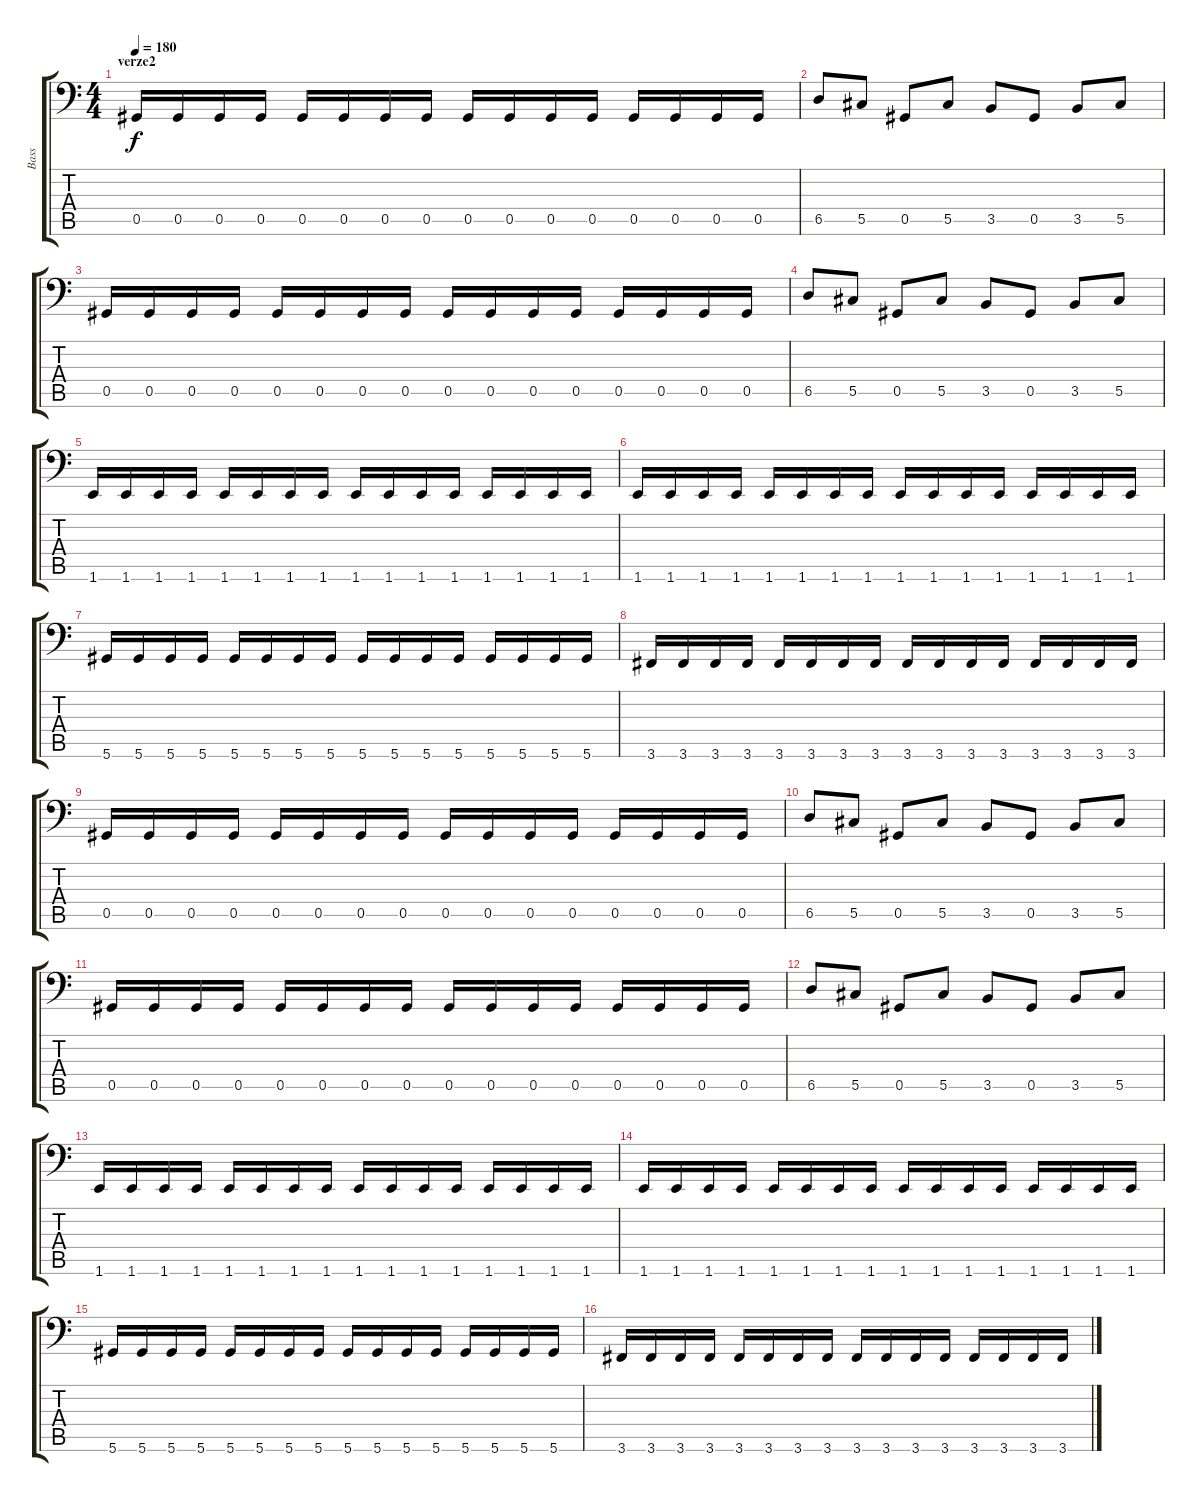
\track ("Bass" "Bass") {instrument electricbasspick}
\staff {score tabs}
\tuning (Eb3 Bb2 Gb2 Db2 Ab1 Eb1) {hide}
\ts (4 4)
\section ("" "verze2")
\tempo 180
\clef f4
\ks c
0.5.16{dy f} 0.5.16 0.5.16 0.5.16 0.5.16 0.5.16 0.5.16 0.5.16 0.5.16 0.5.16 0.5.16 0.5.16 0.5.16 0.5.16 0.5.16 0.5.16 |
6.5.8 5.5.8 0.5.8 5.5.8 3.5.8 0.5.8 3.5.8 5.5.8 |
0.5.16 0.5.16 0.5.16 0.5.16 0.5.16 0.5.16 0.5.16 0.5.16 0.5.16 0.5.16 0.5.16 0.5.16 0.5.16 0.5.16 0.5.16 0.5.16 |
6.5.8 5.5.8 0.5.8 5.5.8 3.5.8 0.5.8 3.5.8 5.5.8 |
1.6.16 1.6.16 1.6.16 1.6.16 1.6.16 1.6.16 1.6.16 1.6.16 1.6.16 1.6.16 1.6.16 1.6.16 1.6.16 1.6.16 1.6.16 1.6.16 |
1.6.16 1.6.16 1.6.16 1.6.16 1.6.16 1.6.16 1.6.16 1.6.16 1.6.16 1.6.16 1.6.16 1.6.16 1.6.16 1.6.16 1.6.16 1.6.16 |
5.6.16 5.6.16 5.6.16 5.6.16 5.6.16 5.6.16 5.6.16 5.6.16 5.6.16 5.6.16 5.6.16 5.6.16 5.6.16 5.6.16 5.6.16 5.6.16 |
3.6.16 3.6.16 3.6.16 3.6.16 3.6.16 3.6.16 3.6.16 3.6.16 3.6.16 3.6.16 3.6.16 3.6.16 3.6.16 3.6.16 3.6.16 3.6.16 |
0.5.16 0.5.16 0.5.16 0.5.16 0.5.16 0.5.16 0.5.16 0.5.16 0.5.16 0.5.16 0.5.16 0.5.16 0.5.16 0.5.16 0.5.16 0.5.16 |
6.5.8 5.5.8 0.5.8 5.5.8 3.5.8 0.5.8 3.5.8 5.5.8 |
0.5.16 0.5.16 0.5.16 0.5.16 0.5.16 0.5.16 0.5.16 0.5.16 0.5.16 0.5.16 0.5.16 0.5.16 0.5.16 0.5.16 0.5.16 0.5.16 |
6.5.8 5.5.8 0.5.8 5.5.8 3.5.8 0.5.8 3.5.8 5.5.8 |
1.6.16 1.6.16 1.6.16 1.6.16 1.6.16 1.6.16 1.6.16 1.6.16 1.6.16 1.6.16 1.6.16 1.6.16 1.6.16 1.6.16 1.6.16 1.6.16 |
1.6.16 1.6.16 1.6.16 1.6.16 1.6.16 1.6.16 1.6.16 1.6.16 1.6.16 1.6.16 1.6.16 1.6.16 1.6.16 1.6.16 1.6.16 1.6.16 |
5.6.16 5.6.16 5.6.16 5.6.16 5.6.16 5.6.16 5.6.16 5.6.16 5.6.16 5.6.16 5.6.16 5.6.16 5.6.16 5.6.16 5.6.16 5.6.16 |
3.6.16 3.6.16 3.6.16 3.6.16 3.6.16 3.6.16 3.6.16 3.6.16 3.6.16 3.6.16 3.6.16 3.6.16 3.6.16 3.6.16 3.6.16 3.6.16
